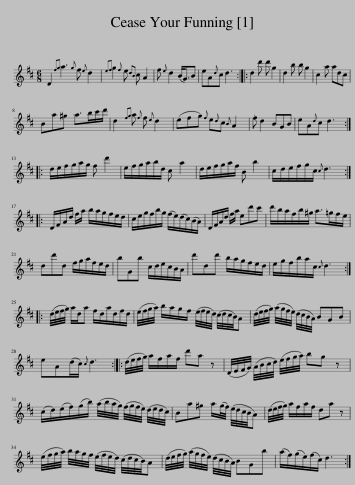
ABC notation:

X:1
L:1/8
M:6/8
I:linebreak $
K:D
V:1 treble
V:1
 D2{fg} a3{g} f{e} d2 |{ef} g2{f} e{dB} c A2 | f{e} d2 (B<G)B | eA{d}c d3 :: d2 d' d' g2 | %5
 d2 b b g2 | c2 a adc |$ Ba^g a>bc'/d'/ | d2{fg} a{f} f{e} d2 | (efg){f} e{d}c{B} A2 | %10
 .f d2 BGB | eA{d}c d3 ::$ d/e/f/g/a/g/ f d'2 | e/f/g/a/b/d/ c a2 | d/e/f/g/a/f/ B b2 | %15
 c/d/e/f/g/c/{c} d3 ::$ D/F/A/d/ f/a/ b/a/g/f/e/d/ | c/e/g/f/b/g/ (f/e/)(d/c/)(B/A/) | D/F/A/d/ f/a/ ed'c' | d'/b/a/f/b/^g/ a>=gf/e/ |$ %20
 dd'd f/g/a/f/e/d/ | bGb c/d/e/c/B/A/ | d'dd' b/a/g/f/e/d/ | e/g/f/b/a/c/{c} d3 ::$ (d/4e/4f/4g/4) a/d/a f/d/a/d/f/d/ | %25
 (e/4f/4g/4a/4) b/a/g/f/ (e/4f/4e/4d/4) (c/4d/4c/4B/4)A | (d/4e/4f/4g/4) (a/4g/4f/4e/4) (d/4c/4B/4A/4) BGB |$ eA(d/c/){c} d3 :: (d/4e/4f/4g/4) a/f/a/f/ d'a z | (D/4E/4F/4G/4) (A/4B/4c/4d/4) (e/4f/4g/4a/4) bg z |$ %30
 (c/d/)(e/f/)(g/b/) (a/4b/4a/4g/4) (f/4g/4f/4e/4) (d/4e/4d/4c/4) | Ba^g a/(g/4f/4) (e/4d/4c/4B/4A) | (d/4e/4f/4g/4) a/f/a/f/ da z |$ (e/4f/4g/4a/4) b/4a/4g/4f/4 (e/4f/4e/4d/4) (c/4d/4c/4B/4)A | (d/4e/4f/4g/4) (a/4g/4f/4e/4) (d/4c/4B/4A/4) BGb | %35
 (a/f/)(g/e/)(f/c/) d3 :| %36
